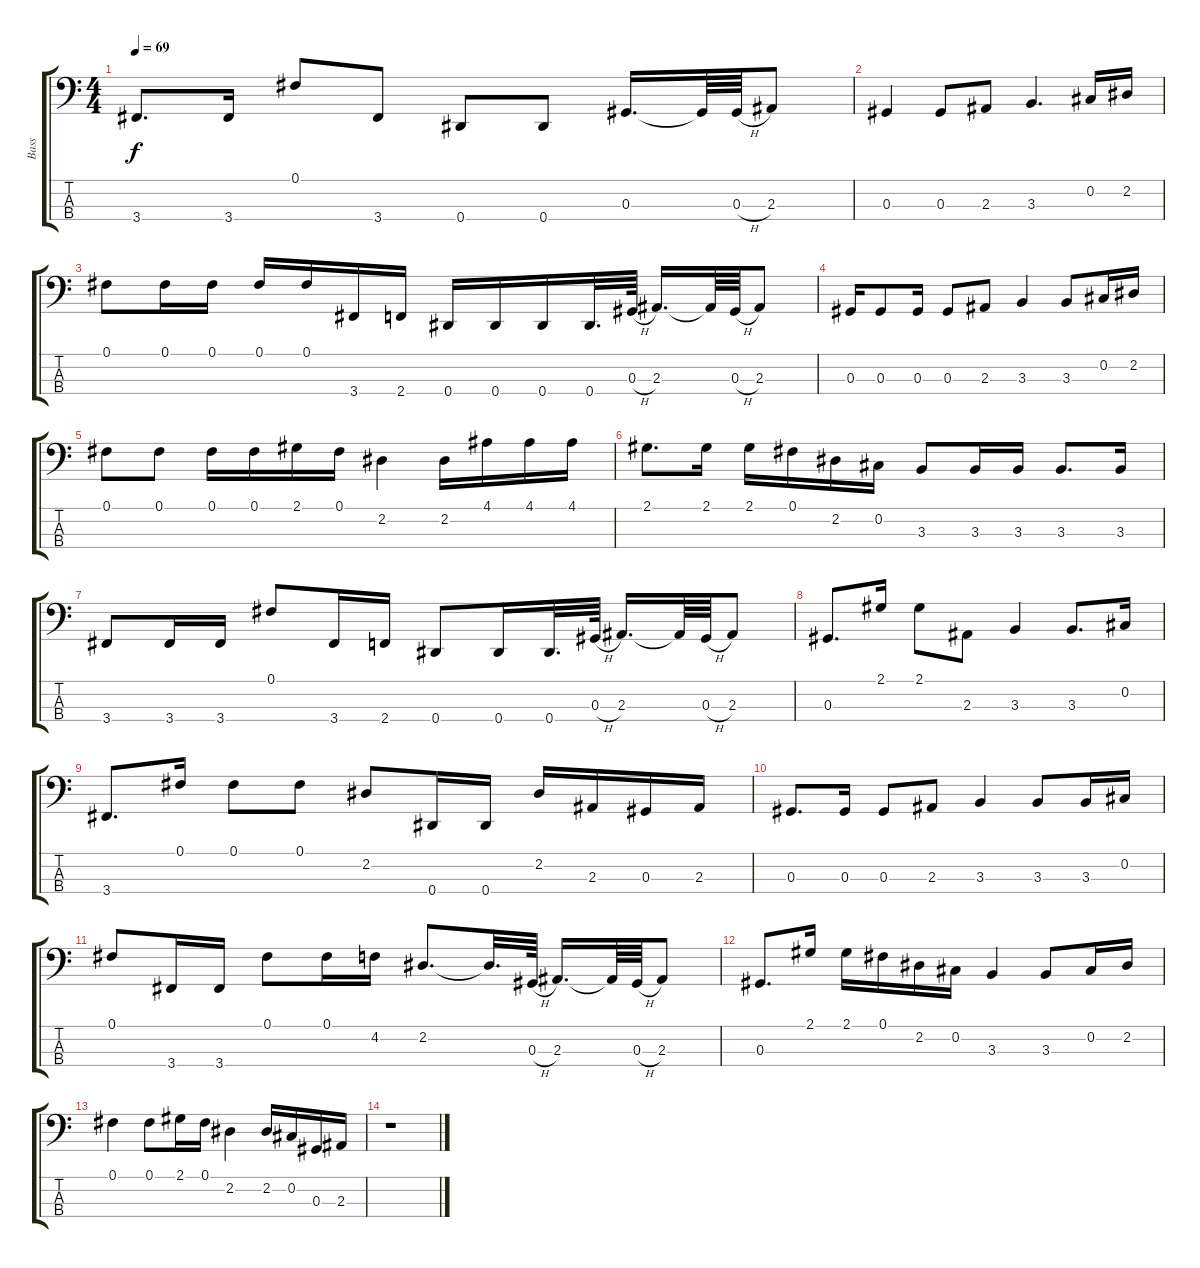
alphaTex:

\track ("Bass" "Bass") {instrument electricbasspick}
\staff {score tabs}
\tuning (Gb2 Db2 Ab1 Eb1) {hide}
\ts (4 4)
\tempo 69
\clef f4
\ks c
3.4.8{d dy f} 3.4.16 0.1.8 3.4.8 0.4.8 0.4.8 0.3.16{d} 0.3{t}.64 0.3{h}.64 2.3.8 |
0.3.4 0.3.8 2.3.8 3.3.4{d} 0.2.16 2.2.16 |
0.1.8 0.1.16 0.1.16 0.1.16 0.1.16 3.4.16 2.4.16 0.4.16 0.4.16 0.4.16 0.4.32{d} 0.3{h}.64 2.3.16{d} 2.3{t}.64 0.3{h}.64 2.3.8 |
0.3.16 0.3.8 0.3.16 0.3.8 2.3.8 3.3.4 3.3.8 0.2.16 2.2.16 |
0.1.8 0.1.8 0.1.16 0.1.16 2.1.16 0.1.16 2.2.4 2.2.16 4.1.16 4.1.16 4.1.16 |
2.1.8{d} 2.1.16 2.1.16 0.1.16 2.2.16 0.2.16 3.3.8 3.3.16 3.3.16 3.3.8{d} 3.3.16 |
3.4.8 3.4.16 3.4.16 0.1.8 3.4.16 2.4.16 0.4.8 0.4.16 0.4.32{d} 0.3{h}.64 2.3.16{d} 2.3{t}.64 0.3{h}.64 2.3.8 |
0.3.8{d} 2.1.16 2.1.8 2.3.8 3.3.4 3.3.8{d} 0.2.16 |
3.4.8{d} 0.1.16 0.1.8 0.1.8 2.2.8 0.4.16 0.4.16 2.2.16 2.3.16 0.3.16 2.3.16 |
0.3.8{d} 0.3.16 0.3.8 2.3.8 3.3.4 3.3.8 3.3.16 0.2.16 |
0.1.8 3.4.16 3.4.16 0.1.8 0.1.16 4.2.16 2.2.8{d} 2.2{t}.32{d} 0.3{h}.64 2.3.16{d} 2.3{t}.64 0.3{h}.64 2.3.8 |
0.3.8{d} 2.1.16 2.1.16 0.1.16 2.2.16 0.2.16 3.3.4 3.3.8 0.2.16 2.2.16 |
0.1.4 0.1.8 2.1.16 0.1.16 2.2.4 2.2.16 0.2.16 0.3.16 2.3.16 |
r.1
